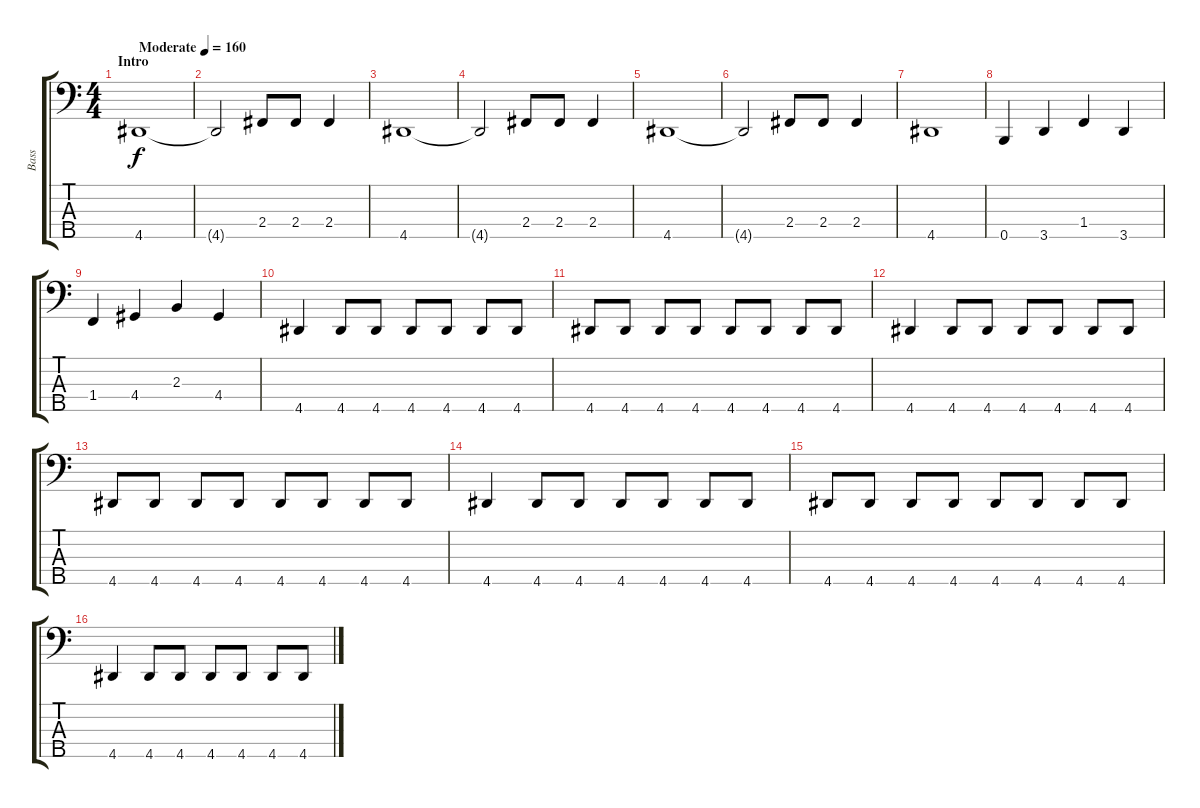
\track ("Bass" "Bass") {instrument electricbassfinger}
\staff {score tabs}
\tuning (G2 D2 A1 E1 B0) {hide}
\ts (4 4)
\section ("" "Intro ")
\tempo (160 "Moderate")
\clef f4
\ks c
4.5.1{dy f instrument electricbassfinger} |
4.5{t}.2 2.4.8 2.4.8 2.4.4 |
4.5.1 |
4.5{t}.2 2.4.8 2.4.8 2.4.4 |
4.5.1 |
4.5{t}.2 2.4.8 2.4.8 2.4.4 |
4.5.1 |
0.5.4 3.5.4 1.4.4 3.5.4 |
1.4.4 4.4.4 2.3.4 4.4.4 |
4.5.4 4.5.8 4.5.8 4.5.8 4.5.8 4.5.8 4.5.8 |
4.5.8 4.5.8 4.5.8 4.5.8 4.5.8 4.5.8 4.5.8 4.5.8 |
4.5.4 4.5.8 4.5.8 4.5.8 4.5.8 4.5.8 4.5.8 |
4.5.8 4.5.8 4.5.8 4.5.8 4.5.8 4.5.8 4.5.8 4.5.8 |
4.5.4 4.5.8 4.5.8 4.5.8 4.5.8 4.5.8 4.5.8 |
4.5.8 4.5.8 4.5.8 4.5.8 4.5.8 4.5.8 4.5.8 4.5.8 |
4.5.4 4.5.8 4.5.8 4.5.8 4.5.8 4.5.8 4.5.8
